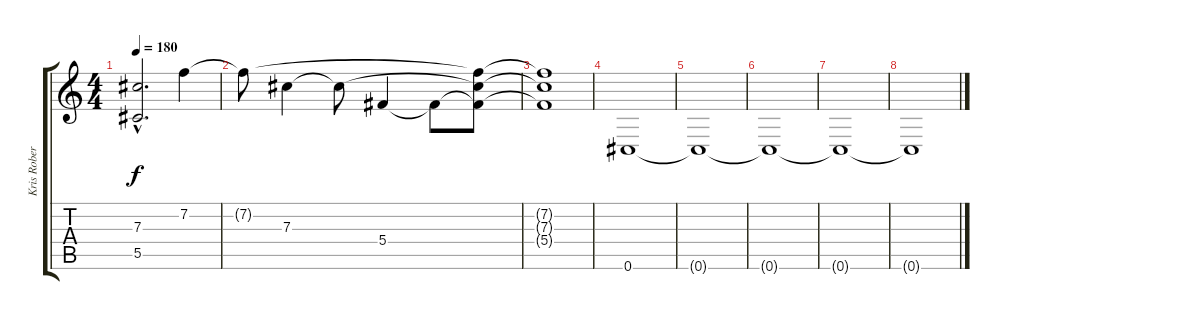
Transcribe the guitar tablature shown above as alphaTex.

\track ("Kris Roberts" "Kris Rober") {instrument distortionguitar}
\staff {score tabs}
\tuning (Eb4 Bb3 Gb3 Db3 Ab2 Db2) {hide}
\ts (4 4)
\tempo 180
\clef g2
\ks c
(7.3{hac t} 5.5{hac t}).2{d dy f} 7.2.4 |
7.2{t}.8 7.3.4 7.3{t}.8 5.4.4 5.4{t}.8 (7.2{t} 7.3{t} 5.4{t}).8 |
(7.2{t} 7.3{t} 5.4{t}).1 |
0.6.1 |
0.6{t}.1 |
0.6{t}.1 |
0.6{t}.1{volume 0} |
0.6{t}.1
